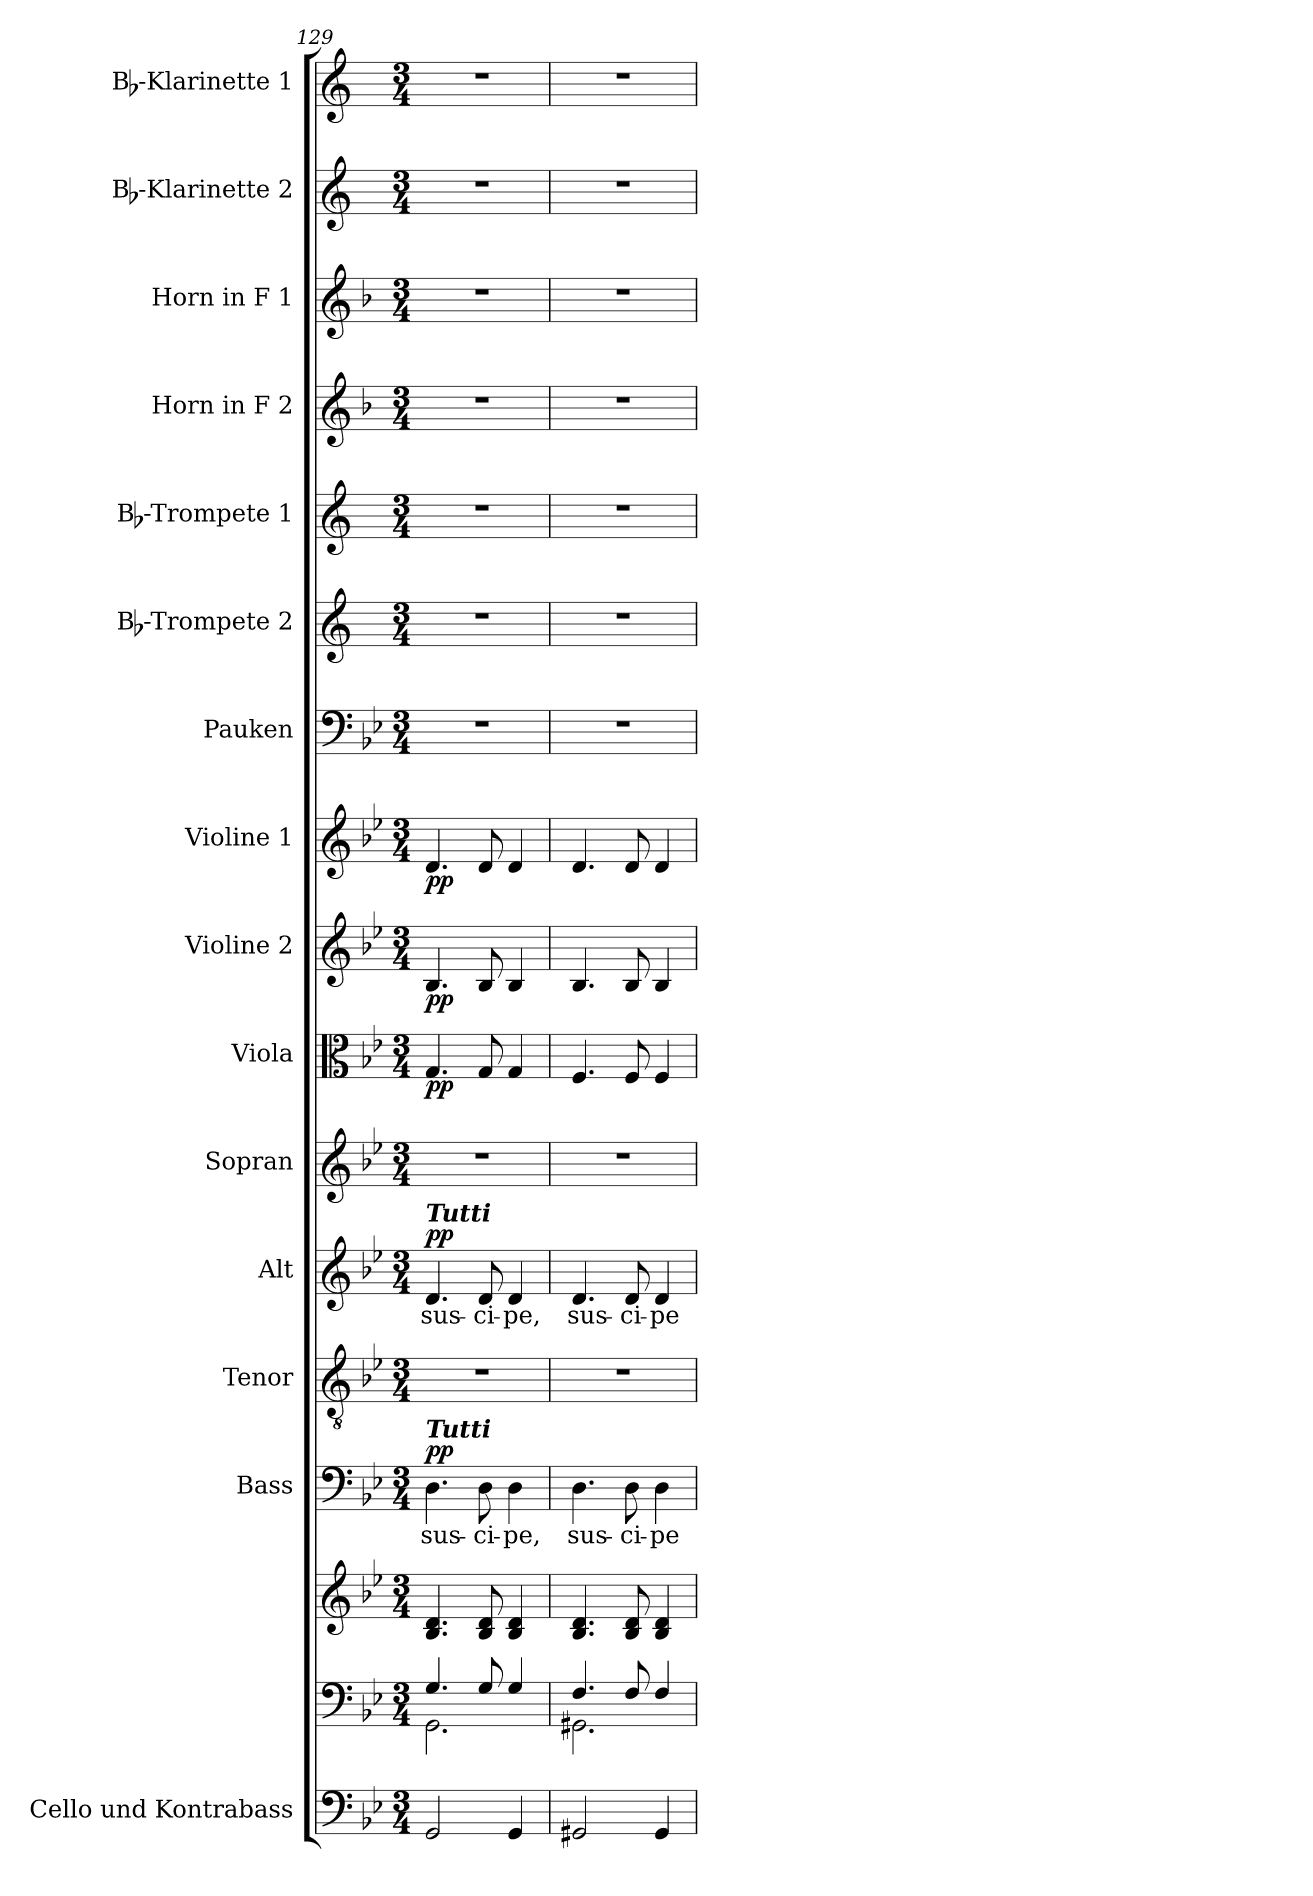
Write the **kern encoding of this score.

**kern	**kern	**kern	**kern	**text	**dynam	**kern	**kern	**text	**dynam	**kern	**kern	**dynam	**kern	**dynam	**kern	**dynam	**kern	**kern	**kern	**kern	**kern	**kern	**kern
*part16	*part15	*part15	*part14	*part14	*part14	*part13	*part12	*part12	*part12	*part11	*part10	*part10	*part9	*part9	*part8	*part8	*part7	*part6	*part5	*part4	*part3	*part2	*part1
*staff17	*staff16	*staff15	*staff14	*staff14	*staff14	*staff13	*staff12	*staff12	*staff12	*staff11	*staff10	*staff10	*staff9	*staff9	*staff8	*staff8	*staff7	*staff6	*staff5	*staff4	*staff3	*staff2	*staff1
*I"Cello und Kontrabass	*	*	*I"Bass	*	*	*I"Tenor	*I"Alt	*	*	*I"Sopran	*I"Viola	*	*I"Violine 2	*	*I"Violine 1	*	*I"Pauken	*I"Bb-Trompete 2	*I"Bb-Trompete 1	*I"Horn in F 2	*I"Horn in F 1	*I"Bb-Klarinette 2	*I"Bb-Klarinette 1
*I'Kb.	*	*	*I'B.	*	*	*I'T.	*I'A.	*	*	*I'S.	*I'Vla.	*	*I'Vl. 2	*	*I'Vl. 1	*	*I'Pk.	*I'Bb Trp. 2	*I'Bb Trp. 1	*	*	*I'Bb Kl. 2	*I'Bb Kl. 1
*clefF4	*clefF4	*clefG2	*clefF4	*	*	*clefGv2	*clefG2	*	*	*clefG2	*clefC3	*	*clefG2	*	*clefG2	*	*clefF4	*clefG2	*clefG2	*clefG2	*clefG2	*clefG2	*clefG2
*ITrd7c12	*	*	*	*	*	*	*	*	*	*	*	*	*	*	*	*	*	*ITrd1c2	*ITrd1c2	*ITrd4c7	*ITrd4c7	*ITrd1c2	*ITrd1c2
*k[b-e-]	*k[b-e-]	*k[b-e-]	*k[b-e-]	*	*	*k[b-e-]	*k[b-e-]	*	*	*k[b-e-]	*k[b-e-]	*	*k[b-e-]	*	*k[b-e-]	*	*k[b-e-]	*k[b-e-]	*k[b-e-]	*k[b-e-]	*k[b-e-]	*k[b-e-]	*k[b-e-]
*B-:	*B-:	*B-:	*B-:	*	*	*B-:	*B-:	*	*	*B-:	*B-:	*	*B-:	*	*B-:	*	*B-:	*B-:	*B-:	*B-:	*B-:	*B-:	*B-:
*M3/4	*M3/4	*M3/4	*M3/4	*	*	*M3/4	*M3/4	*	*	*M3/4	*M3/4	*	*M3/4	*	*M3/4	*	*M3/4	*M3/4	*M3/4	*M3/4	*M3/4	*M3/4	*M3/4
=129	=129	=129	=129	=129	=129	=129	=129	=129	=129	=129	=129	=129	=129	=129	=129	=129	=129	=129	=129	=129	=129	=129	=129
*	*^	*	*	*	*	*	*	*	*	*	*	*	*	*	*	*	*	*	*	*	*	*	*
!	!	!	!	!	!	!	!	!LO:TX:a:Bi:t=Tutti	!	!	!	!	!	!	!	!	!	!	!	!	!	!	!	!
!	!	!	!	!LO:TX:a:Bi:t=Tutti	!	!	!	!	!	!	!	!	!	!	!	!	!	!	!	!	!	!	!	!
!	!	!	!	!	!LO:LY:b	!LO:DY:a	!	!	!LO:LY:b	!LO:DY:a	!	!	!LO:DY:b	!	!LO:DY:b	!	!LO:DY:b	!	!	!	!	!	!	!
2GGG/	4.G/	2.GG\	4.B-/ 4.d/	4.D\	sus-	pp	2.r	4.d/	sus-	pp	2.r	4.G/	pp	4.B-/	pp	4.d/	pp	2.r	2.r	2.r	2.r	2.r	2.r	2.r
!	!	!	!	!	!LO:LY:b	!	!	!	!LO:LY:b	!	!	!	!	!	!	!	!	!	!	!	!	!	!	!
.	8G/	.	8B-/ 8d/	8D\	-ci-	.	.	8d/	-ci-	.	.	8G/	.	8B-/	.	8d/	.	.	.	.	.	.	.	.
!	!	!	!	!	!LO:LY:b	!	!	!	!LO:LY:b	!	!	!	!	!	!	!	!	!	!	!	!	!	!	!
4GGG/	4G/	.	4B-/ 4d/	4D\	-pe,	.	.	4d/	-pe,	.	.	4G/	.	4B-/	.	4d/	.	.	.	.	.	.	.	.
=130	=130	=130	=130	=130	=130	=130	=130	=130	=130	=130	=130	=130	=130	=130	=130	=130	=130	=130	=130	=130	=130	=130	=130	=130
!	!	!	!	!	!LO:LY:b	!	!	!	!LO:LY:b	!	!	!	!	!	!	!	!	!	!	!	!	!	!	!
2GGG#X/	4.F/	2.GG#X\	4.B-/ 4.d/	4.D\	sus-	.	2.r	4.d/	sus-	.	2.r	4.F/	.	4.B-/	.	4.d/	.	2.r	2.r	2.r	2.r	2.r	2.r	2.r
!	!	!	!	!	!LO:LY:b	!	!	!	!LO:LY:b	!	!	!	!	!	!	!	!	!	!	!	!	!	!	!
.	8F/	.	8B-/ 8d/	8D\	-ci-	.	.	8d/	-ci-	.	.	8F/	.	8B-/	.	8d/	.	.	.	.	.	.	.	.
!	!	!	!	!	!LO:LY:b	!	!	!	!LO:LY:b	!	!	!	!	!	!	!	!	!	!	!	!	!	!	!
4GGG#/	4F/	.	4B-/ 4d/	4D\	-pe	.	.	4d/	-pe	.	.	4F/	.	4B-/	.	4d/	.	.	.	.	.	.	.	.
*	*v	*v	*	*	*	*	*	*	*	*	*	*	*	*	*	*	*	*	*	*	*	*	*	*
=	=	=	=	=	=	=	=	=	=	=	=	=	=	=	=	=	=	=	=	=	=	=	=
*-	*-	*-	*-	*-	*-	*-	*-	*-	*-	*-	*-	*-	*-	*-	*-	*-	*-	*-	*-	*-	*-	*-	*-
